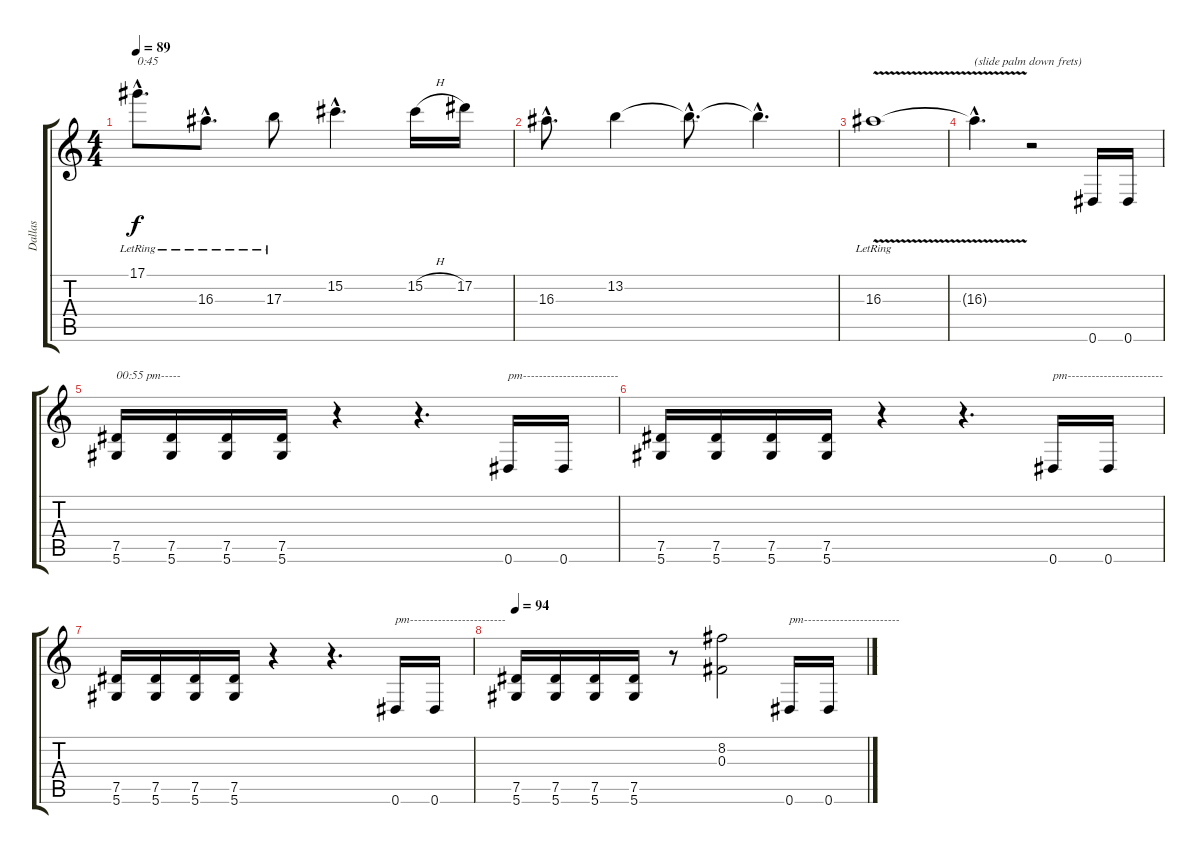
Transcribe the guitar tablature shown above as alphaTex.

\track ("Dallas" "Dallas") {instrument overdrivenguitar}
\staff {score tabs}
\tuning (Eb4 Bb3 Gb3 Db3 Ab2 Eb2) {hide}
\ts (4 4)
\tempo 89
\clef g2
\ks c
17.1{hac lr}.8{d txt "0:45" dy f} 16.3{hac lr}.8{d} 17.3{lr}.8 15.2{hac}.4{d} 15.2{h}.16 17.2.16 |
16.3{hac}.8{d} 13.2.4 13.2{hac t}.8{d} 13.2{hac t}.4{d} |
16.3{v lr}.1 |
16.3{hac t}.4{d txt "(slide palm down frets)"} r.2 0.6.16 0.6.16 |
(7.5 5.6).16{txt "00:55 pm-----"} (7.5 5.6).16 (7.5 5.6).16 (7.5 5.6).16 r.4 r.4{d} 0.6.16{txt "pm------------------------"} 0.6.16 |
(7.5 5.6).16 (7.5 5.6).16 (7.5 5.6).16 (7.5 5.6).16 r.4 r.4{d} 0.6.16{txt "pm------------------------"} 0.6.16 |
(7.5 5.6).16 (7.5 5.6).16 (7.5 5.6).16 (7.5 5.6).16 r.4 r.4{d} 0.6.16{txt "pm------------------------"} 0.6.16 |
\tempo 94
(7.5 5.6).16 (7.5 5.6).16 (7.5 5.6).16 (7.5 5.6).16 r.8 (8.2 0.3).2 0.6.16{txt "pm------------------------"} 0.6.16
